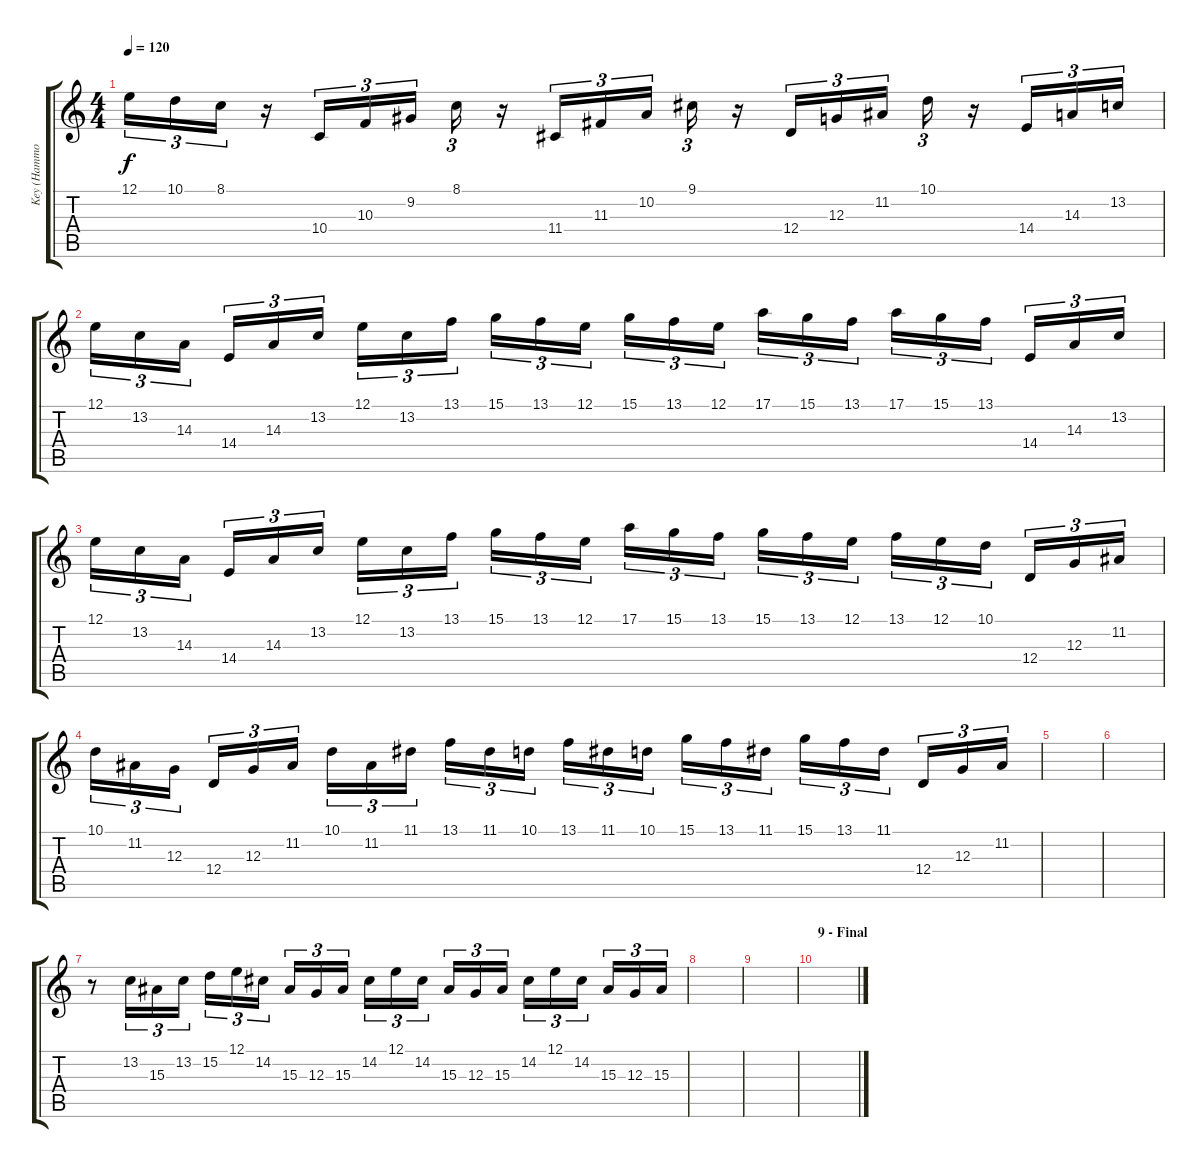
\track ("Key (Hammond)" "Key (Hammo") {instrument drawbarorgan}
\staff {score tabs}
\tuning (E4 B3 G3 D3 A2 E2) {hide}
\ts (4 4)
\tempo 120
\clef g2
\ks c
12.1.16{tu (3 2) dy f} 10.1.16{tu (3 2)} 8.1.16{tu (3 2)} r.16 10.4.16{tu (3 2)} 10.3.16{tu (3 2)} 9.2.16{tu (3 2)} 8.1.16{tu (3 2)} r.16 11.4.16{tu (3 2)} 11.3.16{tu (3 2)} 10.2.16{tu (3 2)} 9.1.16{tu (3 2)} r.16 12.4.16{tu (3 2)} 12.3.16{tu (3 2)} 11.2.16{tu (3 2)} 10.1.16{tu (3 2)} r.16 14.4.16{tu (3 2)} 14.3.16{tu (3 2)} 13.2.16{tu (3 2)} |
12.1.16{tu (3 2)} 13.2.16{tu (3 2)} 14.3.16{tu (3 2)} 14.4.16{tu (3 2)} 14.3.16{tu (3 2)} 13.2.16{tu (3 2)} 12.1.16{tu (3 2)} 13.2.16{tu (3 2)} 13.1.16{tu (3 2)} 15.1.16{tu (3 2)} 13.1.16{tu (3 2)} 12.1.16{tu (3 2)} 15.1.16{tu (3 2)} 13.1.16{tu (3 2)} 12.1.16{tu (3 2)} 17.1.16{tu (3 2)} 15.1.16{tu (3 2)} 13.1.16{tu (3 2)} 17.1.16{tu (3 2)} 15.1.16{tu (3 2)} 13.1.16{tu (3 2)} 14.4.16{tu (3 2)} 14.3.16{tu (3 2)} 13.2.16{tu (3 2)} |
12.1.16{tu (3 2)} 13.2.16{tu (3 2)} 14.3.16{tu (3 2)} 14.4.16{tu (3 2)} 14.3.16{tu (3 2)} 13.2.16{tu (3 2)} 12.1.16{tu (3 2)} 13.2.16{tu (3 2)} 13.1.16{tu (3 2)} 15.1.16{tu (3 2)} 13.1.16{tu (3 2)} 12.1.16{tu (3 2)} 17.1.16{tu (3 2)} 15.1.16{tu (3 2)} 13.1.16{tu (3 2)} 15.1.16{tu (3 2)} 13.1.16{tu (3 2)} 12.1.16{tu (3 2)} 13.1.16{tu (3 2)} 12.1.16{tu (3 2)} 10.1.16{tu (3 2)} 12.4.16{tu (3 2)} 12.3.16{tu (3 2)} 11.2.16{tu (3 2)} |
10.1.16{tu (3 2)} 11.2.16{tu (3 2)} 12.3.16{tu (3 2)} 12.4.16{tu (3 2)} 12.3.16{tu (3 2)} 11.2.16{tu (3 2)} 10.1.16{tu (3 2)} 11.2.16{tu (3 2)} 11.1.16{tu (3 2)} 13.1.16{tu (3 2)} 11.1.16{tu (3 2)} 10.1.16{tu (3 2)} 13.1.16{tu (3 2)} 11.1.16{tu (3 2)} 10.1.16{tu (3 2)} 15.1.16{tu (3 2)} 13.1.16{tu (3 2)} 11.1.16{tu (3 2)} 15.1.16{tu (3 2)} 13.1.16{tu (3 2)} 11.1.16{tu (3 2)} 12.4.16{tu (3 2)} 12.3.16{tu (3 2)} 11.2.16{tu (3 2)} |
|
|
r.8 13.2.16{tu (3 2)} 15.3.16{tu (3 2)} 13.2.16{tu (3 2)} 15.2.16{tu (3 2)} 12.1.16{tu (3 2)} 14.2.16{tu (3 2)} 15.3.16{tu (3 2)} 12.3.16{tu (3 2)} 15.3.16{tu (3 2)} 14.2.16{tu (3 2)} 12.1.16{tu (3 2)} 14.2.16{tu (3 2)} 15.3.16{tu (3 2)} 12.3.16{tu (3 2)} 15.3.16{tu (3 2)} 14.2.16{tu (3 2)} 12.1.16{tu (3 2)} 14.2.16{tu (3 2)} 15.3.16{tu (3 2)} 12.3.16{tu (3 2)} 15.3.16{tu (3 2)} |
|
|
\section ("" "9 - Final")
